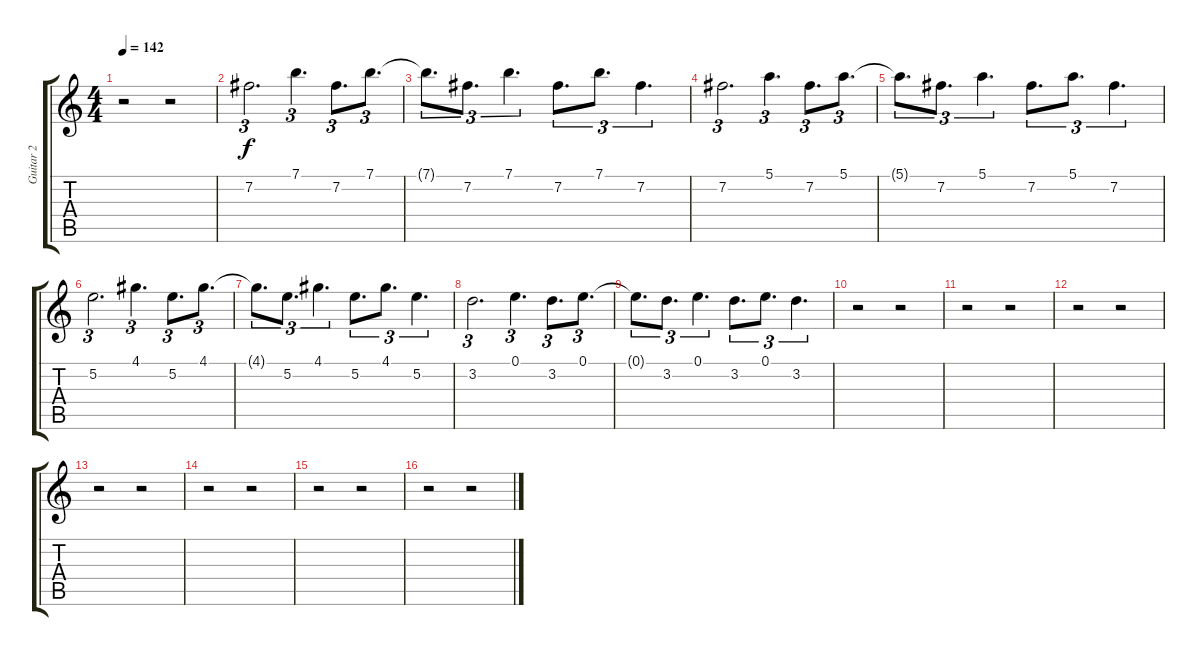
\track ("Guitar 2" "Guitar 2") {instrument electricguitarclean}
\staff {score tabs}
\tuning (E4 B3 G3 D3 A2 E2) {hide}
\ts (4 4)
\tempo 142
\clef g2
\ks c
r.2{dy f} r.2 |
7.2.2{d tu (3 2)} 7.1.4{d tu (3 2)} 7.2.8{d tu (3 2)} 7.1.8{d tu (3 2)} |
7.1{t}.8{d tu (3 2)} 7.2.8{d tu (3 2)} 7.1.4{d tu (3 2)} 7.2.8{d tu (3 2)} 7.1.8{d tu (3 2)} 7.2.4{d tu (3 2)} |
7.2.2{d tu (3 2)} 5.1.4{d tu (3 2)} 7.2.8{d tu (3 2)} 5.1.8{d tu (3 2)} |
5.1{t}.8{d tu (3 2)} 7.2.8{d tu (3 2)} 5.1.4{d tu (3 2)} 7.2.8{d tu (3 2)} 5.1.8{d tu (3 2)} 7.2.4{d tu (3 2)} |
5.2.2{d tu (3 2)} 4.1.4{d tu (3 2)} 5.2.8{d tu (3 2)} 4.1.8{d tu (3 2)} |
4.1{t}.8{d tu (3 2)} 5.2.8{d tu (3 2)} 4.1.4{d tu (3 2)} 5.2.8{d tu (3 2)} 4.1.8{d tu (3 2)} 5.2.4{d tu (3 2)} |
3.2.2{d tu (3 2)} 0.1.4{d tu (3 2)} 3.2.8{d tu (3 2)} 0.1.8{d tu (3 2)} |
0.1{t}.8{d tu (3 2)} 3.2.8{d tu (3 2)} 0.1.4{d tu (3 2)} 3.2.8{d tu (3 2)} 0.1.8{d tu (3 2)} 3.2.4{d tu (3 2)} |
r.2 r.2 |
r.2 r.2 |
r.2 r.2 |
r.2 r.2 |
r.2 r.2 |
r.2 r.2 |
r.2 r.2
